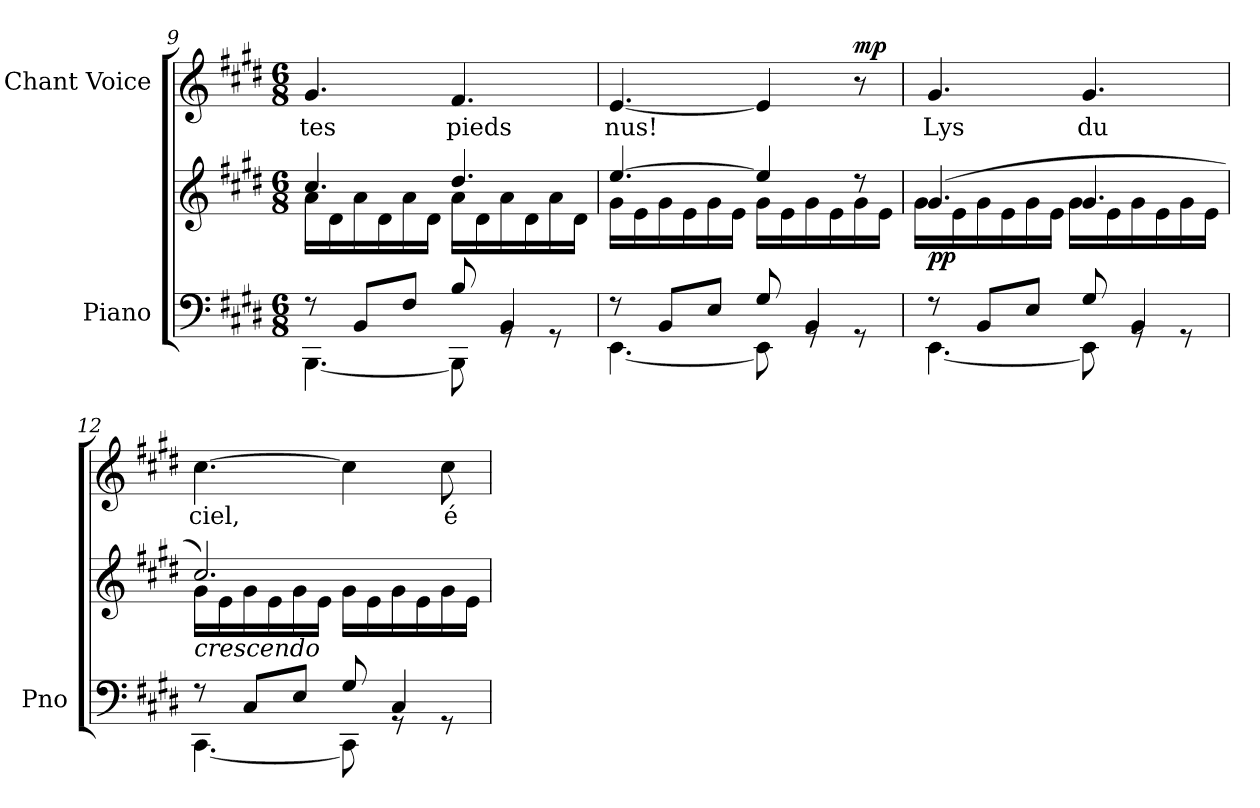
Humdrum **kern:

**kern	**kern	**dynam	**kern	**text	**dynam
*part2	*part2	*part2	*part1	*part1	*part1
*staff3	*staff2	*staff2/3	*staff1	*staff1	*staff1
*I"Piano	*	*	*I"Chant Voice	*	*
*I'Pno	*	*	*	*	*
*clefF4	*clefG2	*	*clefG2	*	*
*k[f#c#g#d#]	*k[f#c#g#d#]	*	*k[f#c#g#d#]	*	*
*M6/8	*M6/8	*	*M6/8	*	*
=9	=9	=9	=9	=9	=9
*^	*^	*	*	*	*
!	!	!	!	!	!	!LO:LY:b	!
8r	[4.BBB\	4.cc#/	16a\LL	.	4.g#/	tes	.
.	.	.	16d#\	.	.	.	.
8BB/L	.	.	16a\	.	.	.	.
.	.	.	16d#\	.	.	.	.
8F#/J	.	.	16a\	.	.	.	.
.	.	.	16d#\JJ	.	.	.	.
!	!	!	!	!	!	!LO:LY:b	!
8B/	8BBB\]	4.dd#/	16a\LL	.	4.f#/	pieds	.
.	.	.	16d#\	.	.	.	.
4BB/	8rGG	.	16a\	.	.	.	.
.	.	.	16d#\	.	.	.	.
.	8rGG	.	16a\	.	.	.	.
.	.	.	16d#\JJ	.	.	.	.
=10	=10	=10	=10	=10	=10	=10	=10
!	!	!	!	!	!	!LO:LY:b	!
8r	[4.EE\	[4.ee/	16g#\LL	.	[4.e/	nus!	.
.	.	.	16e\	.	.	.	.
8BB/L	.	.	16g#\	.	.	.	.
.	.	.	16e\	.	.	.	.
8E/J	.	.	16g#\	.	.	.	.
.	.	.	16e\JJ	.	.	.	.
8G#/	8EE\]	4ee/]	16g#\LL	.	4e/]	.	.
.	.	.	16e\	.	.	.	.
4BB/	8rGG	.	16g#\	.	.	.	.
.	.	.	16e\	.	.	.	.
!	!	!	!	!	!	!	!LO:DY:a
.	8rGG	8r	16g#\	.	8r	.	mp
.	.	.	16e\JJ	.	.	.	.
=11	=11	=11	=11	=11	=11	=11	=11
!	!	!	!	!LO:DY:b	!	!LO:LY:b	!LO:DY:a
!	!	!	!	!	!	!	!LO:DY:n=1:a
8r	[4.EE\	(>4.g#/	16g#\LL	pp	4.g#/	Lys	other-dynamics f
.	.	.	16e\	.	.	.	.
8BB/L	.	.	16g#\	.	.	.	.
.	.	.	16e\	.	.	.	.
8E/J	.	.	16g#\	.	.	.	.
.	.	.	16e\JJ	.	.	.	.
!	!	!	!	!	!	!LO:LY:b	!
8G#/	8EE\]	4.g#/	16g#\LL	.	4.g#/	du	.
.	.	.	16e\	.	.	.	.
4BB/	8rGG	.	16g#\	.	.	.	.
.	.	.	16e\	.	.	.	.
.	8rGG	.	16g#\	.	.	.	.
.	.	.	16e\JJ	.	.	.	.
!!LO:PB:g=z
=12	=12	=12	=12	=12	=12	=12	=12
!	!	!LO:TX:b:i:t=crescendo	!	!	!	!	!
!	!	!	!	!	!	!LO:LY:b	!
8r	[4.CC#\	2.cc#/)	16g#\LL	.	[4.cc#\	ciel,	.
.	.	.	16e\	.	.	.	.
8C#/L	.	.	16g#\	.	.	.	.
.	.	.	16e\	.	.	.	.
8E/J	.	.	16g#\	.	.	.	.
.	.	.	16e\JJ	.	.	.	.
8G#/	8CC#\]	.	16g#\LL	.	4cc#\]	.	.
.	.	.	16e\	.	.	.	.
4C#/	8rGG	.	16g#\	.	.	.	.
.	.	.	16e\	.	.	.	.
!	!	!	!	!	!	!LO:LY:b	!
.	8rGG	.	16g#\	.	8cc#\	é-	.
.	.	.	16e\JJ	.	.	.	.
*v	*v	*	*	*	*	*	*
*	*v	*v	*	*	*	*
=	=	=	=	=	=
*-	*-	*-	*-	*-	*-
